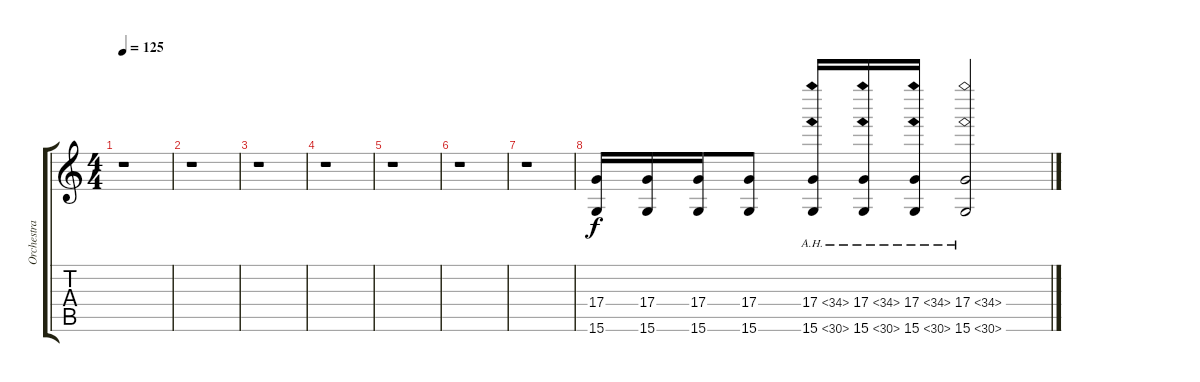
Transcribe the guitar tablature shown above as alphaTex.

\track ("Orchestra Hit" "Orchestra ") {instrument orchestrahit}
\staff {score tabs}
\tuning (E4 B3 G3 D3 A2 E2) {hide}
\ts (4 4)
\tempo 125
\clef g2
\ks c
r.1{dy f} |
r.1 |
r.1 |
r.1 |
r.1 |
r.1 |
r.1 |
(17.4 15.6).16 (17.4 15.6).16 (17.4 15.6).16 (17.4 15.6).8 (17.4{ah 17} 15.6{ah 15}).16 (17.4{ah 17} 15.6{ah 15}).16 (17.4{ah 17} 15.6{ah 15}).16 (17.4{ah 17} 15.6{ah 15}).2
